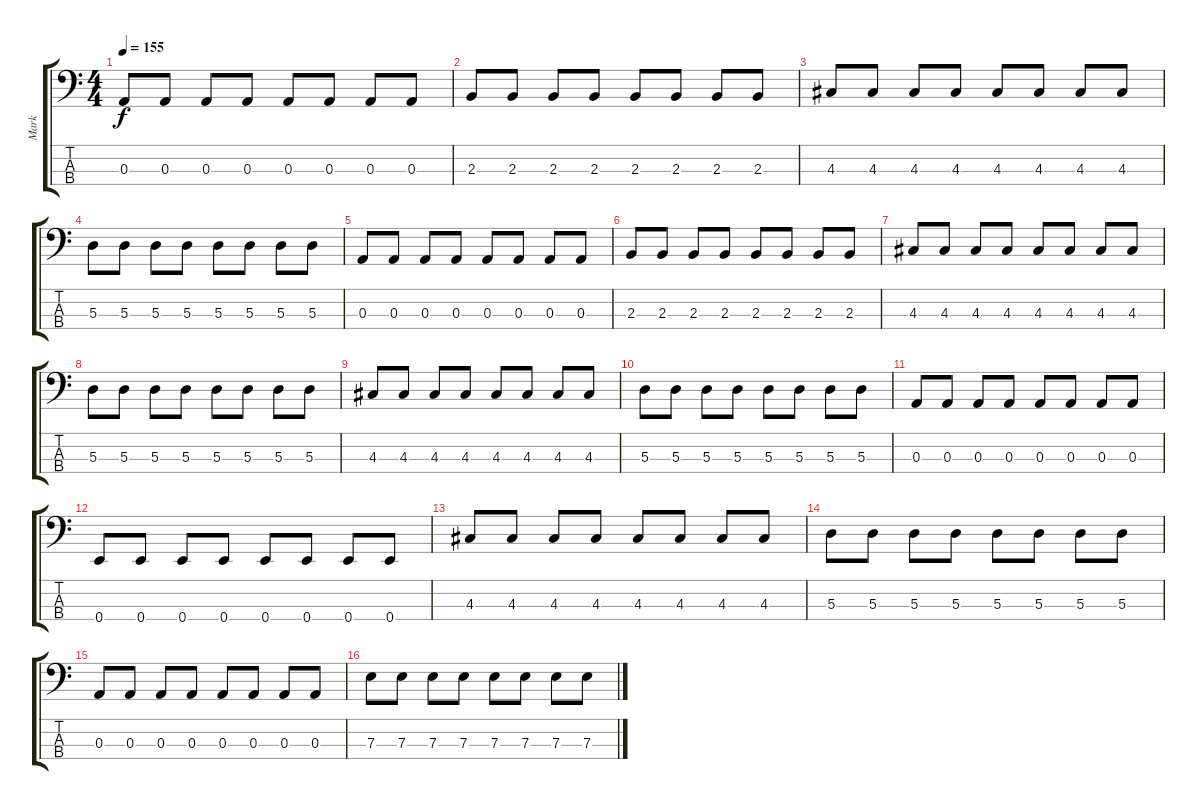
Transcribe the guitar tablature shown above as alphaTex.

\track ("Mark" "Mark") {instrument electricbassfinger}
\staff {score tabs}
\tuning (G2 D2 A1 E1) {hide}
\ts (4 4)
\tempo 155
\clef f4
\ks c
0.3.8{dy f} 0.3.8 0.3.8 0.3.8 0.3.8 0.3.8 0.3.8 0.3.8 |
2.3.8 2.3.8 2.3.8 2.3.8 2.3.8 2.3.8 2.3.8 2.3.8 |
4.3.8 4.3.8 4.3.8 4.3.8 4.3.8 4.3.8 4.3.8 4.3.8 |
5.3.8 5.3.8 5.3.8 5.3.8 5.3.8 5.3.8 5.3.8 5.3.8 |
0.3.8 0.3.8 0.3.8 0.3.8 0.3.8 0.3.8 0.3.8 0.3.8 |
2.3.8 2.3.8 2.3.8 2.3.8 2.3.8 2.3.8 2.3.8 2.3.8 |
4.3.8 4.3.8 4.3.8 4.3.8 4.3.8 4.3.8 4.3.8 4.3.8 |
5.3.8 5.3.8 5.3.8 5.3.8 5.3.8 5.3.8 5.3.8 5.3.8 |
4.3.8 4.3.8 4.3.8 4.3.8 4.3.8 4.3.8 4.3.8 4.3.8 |
5.3.8 5.3.8 5.3.8 5.3.8 5.3.8 5.3.8 5.3.8 5.3.8 |
0.3.8 0.3.8 0.3.8 0.3.8 0.3.8 0.3.8 0.3.8 0.3.8 |
0.4.8 0.4.8 0.4.8 0.4.8 0.4.8 0.4.8 0.4.8 0.4.8 |
4.3.8 4.3.8 4.3.8 4.3.8 4.3.8 4.3.8 4.3.8 4.3.8 |
5.3.8 5.3.8 5.3.8 5.3.8 5.3.8 5.3.8 5.3.8 5.3.8 |
0.3.8 0.3.8 0.3.8 0.3.8 0.3.8 0.3.8 0.3.8 0.3.8 |
7.3.8 7.3.8 7.3.8 7.3.8 7.3.8 7.3.8 7.3.8 7.3.8
